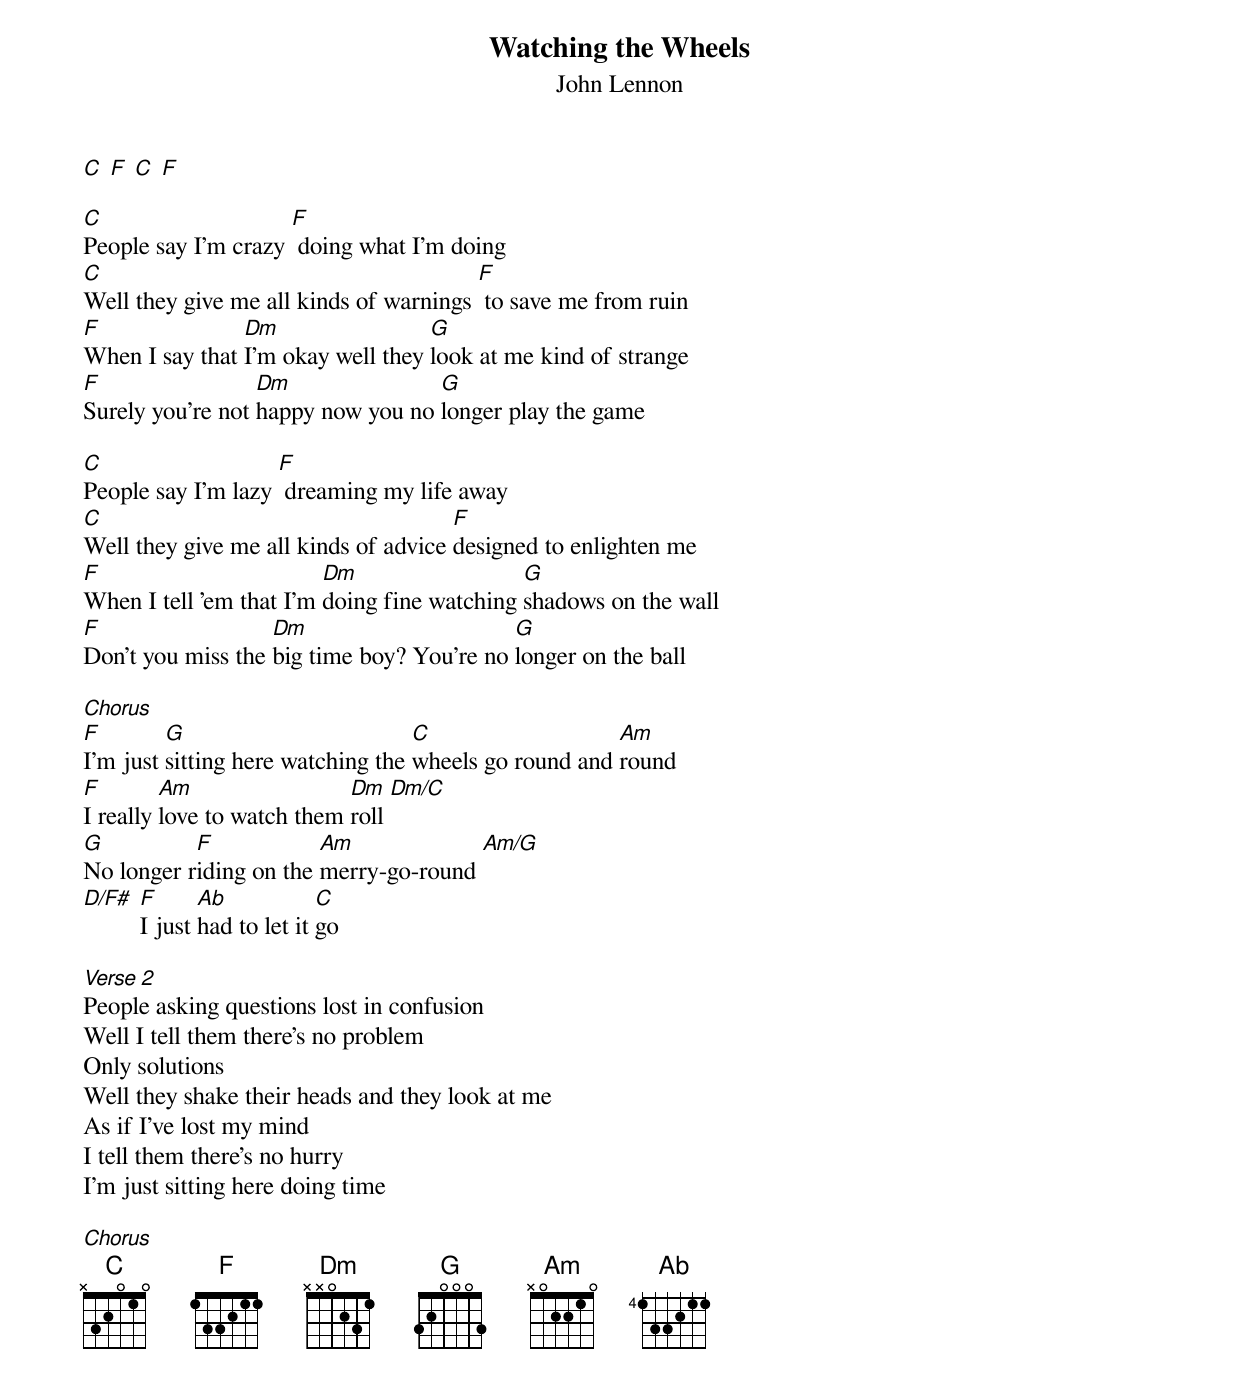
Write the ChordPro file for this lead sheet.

{title:Watching the Wheels}
{subtitle:John Lennon}
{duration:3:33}
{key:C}

[C] [F] [C] [F]

[C]People say I'm crazy [F] doing what I'm doing
[C]Well they give me all kinds of warnings [F] to save me from ruin
[F]When I say that [Dm]I'm okay well they [G]look at me kind of strange
[F]Surely you're not [Dm]happy now you no [G]longer play the game

[C]People say I'm lazy [F] dreaming my life away
[C]Well they give me all kinds of advice [F]designed to enlighten me
[F]When I tell 'em that I'm [Dm]doing fine watching [G]shadows on the wall
[F]Don't you miss the [Dm]big time boy? You're no [G]longer on the ball

[Chorus]
[F]I'm just [G]sitting here watching the [C]wheels go round and [Am]round
[F]I really [Am]love to watch them [Dm]roll [Dm/C]
[G]No longer r[F]iding on the [Am]merry-go-round [Am/G]
[D/F#] [F]I just [Ab]had to let it [C]go

[Verse 2]
People asking questions lost in confusion
Well I tell them there's no problem
Only solutions
Well they shake their heads and they look at me
As if I've lost my mind
I tell them there's no hurry
I'm just sitting here doing time

[Chorus]
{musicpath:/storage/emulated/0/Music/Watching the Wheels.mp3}
